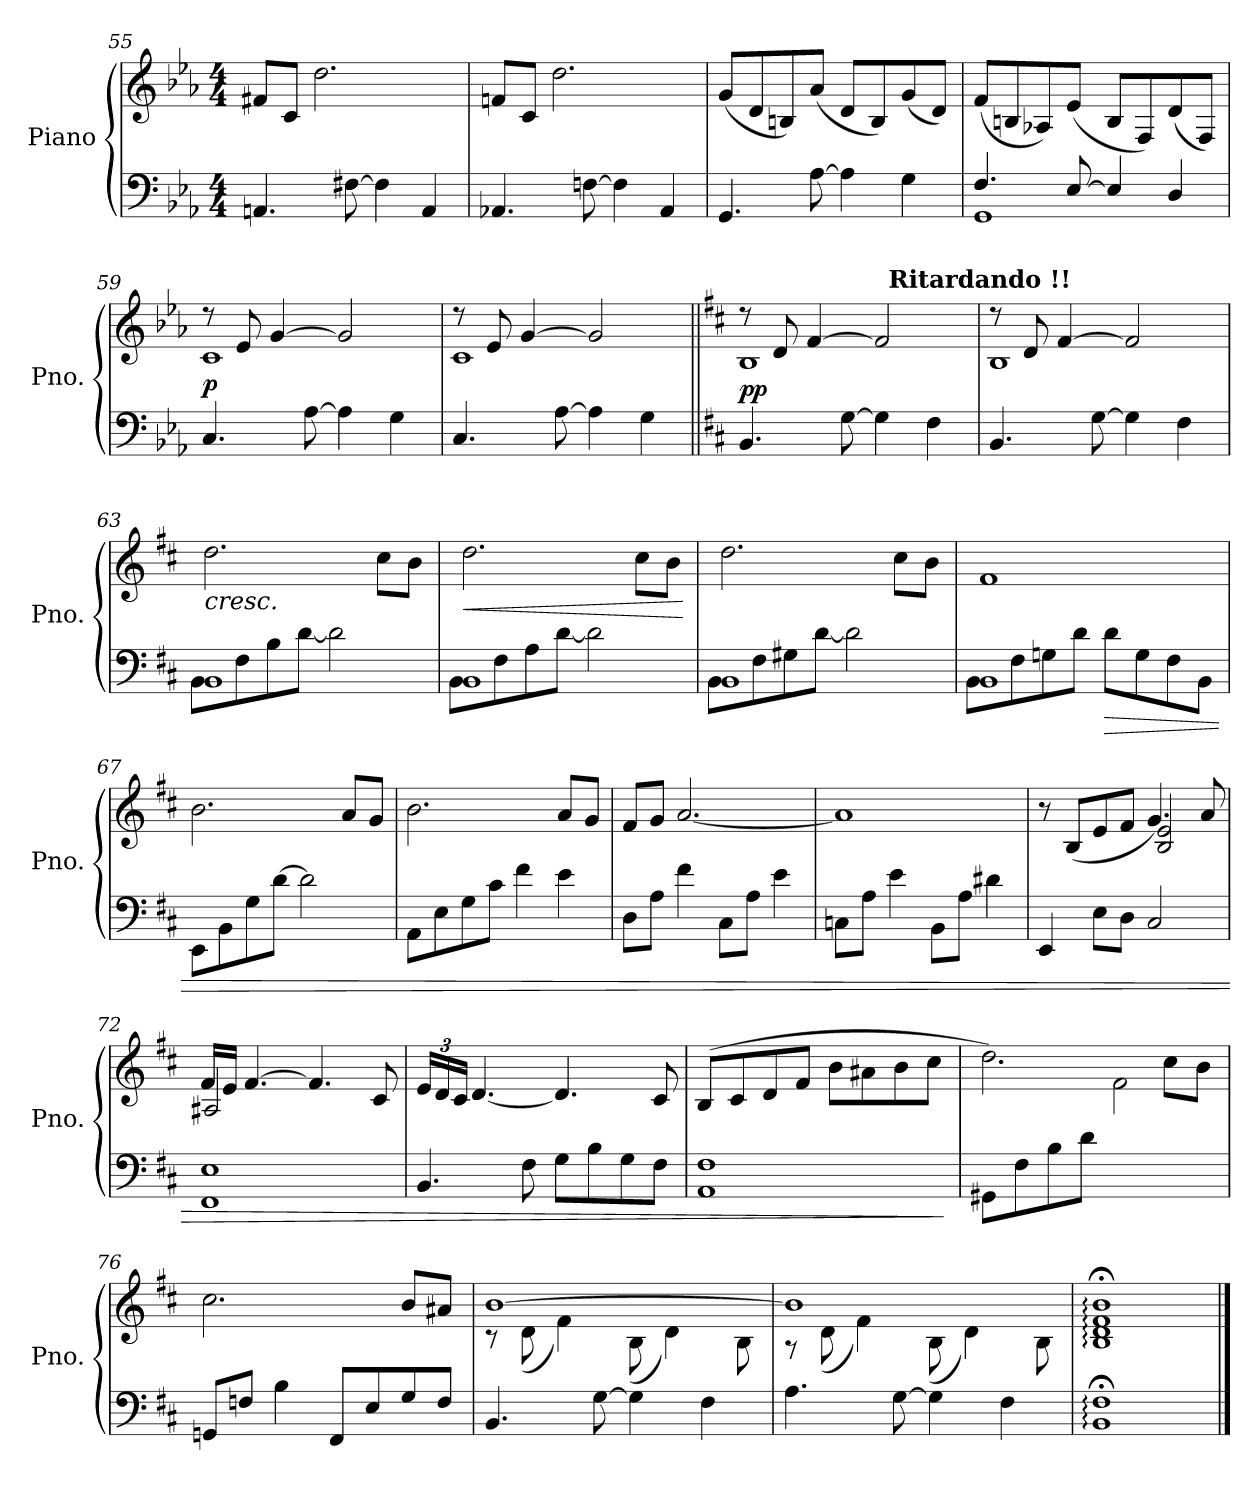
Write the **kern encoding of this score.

**kern	**kern	**dynam
*part1	*part1	*part1
*staff2	*staff1	*staff1/2
*I"Piano	*	*
*I'Pno.	*	*
*clefF4	*clefG2	*
*k[b-e-a-]	*k[b-e-a-]	*
*M4/4	*M4/4	*
=55	=55	=55
4.AAn/	8f#X/L	.
.	8c/J	.
.	2.dd\	.
[8F#X\	.	.
4F#\]	.	.
4AA/	.	.
=56	=56	=56
4.AA-X/	8fn/L	.
.	8c/J	.
.	2.dd\	.
[8Fn\	.	.
4F\]	.	.
4AA-/	.	.
=57	=57	=57
4.GG/	(<8g/L	.
.	8d/	.
.	8Bn/)	.
[8A-\	(<8a-/J	.
4A-\]	8d/L	.
.	8B/)	.
4G\	(<8g/	.
.	8d/J)	.
=58	=58	=58
*^	*	*
4.F/	1GG	(<8f/L	.
.	.	8Bn/	.
.	.	8A-X/)	.
[8E-/	.	(<8e-/J	.
4E-/]	.	8B/L	.
.	.	8F/)	.
4D/	.	(<8d/	.
.	.	8F/J)	.
*v	*v	*	*
!!LO:LB:g=z
=59	=59	=59
*	*^	*
!	!	!	!LO:DY:a=2
4.C/	8r	1c	p
.	8e-/	.	.
.	[4g/	.	.
[8A-\	.	.	.
4A-\]	2g/]	.	.
4G\	.	.	.
=60	=60	=60	=60
4.C/	8r	1c	.
.	8e-/	.	.
.	[4g/	.	.
[8A-\	.	.	.
4A-\]	2g/]	.	.
4G\	.	.	.
=61||	=61||	=61||	=61||
*k[f#c#]	*k[f#c#]	*	*
!	!	!	!LO:DY:a=2
4.BB/	8r	1B	pp
.	8d/	.	.
.	[4f#/	.	.
[8G\	.	.	.
4G\]	2f#/]	.	.
4F#\	.	.	.
!!LO:REH:place=s1:b:enc=none:fs=10:t=Ritardando	!!
=62	=62	=62	=62
4.BB/	8r	1B	.
.	8d/	.	.
.	[4f#/	.	.
[8G\	.	.	.
4G\]	2f#/]	.	.
4F#\	.	.	.
*	*v	*v	*
=63	=63	=63
*^	*	*
!	!	!	!LO:HP:b
1BB	8BB\L	2.dd\	<
.	8F#\	.	.
.	8B\	.	.
.	[8d\J	.	.
.	2d\]	.	.
.	.	8cc#\L	.
.	.	8b\J	.
!!LO:LB:g=z
=64	=64	=64	=64
!	!	!	!LO:HP:b
1BB	8BB\L	2.dd\	<
.	8F#\	.	.
.	8A\	.	.
.	[8d\J	.	.
.	2d\]	.	.
.	.	8cc#\L	.
.	.	8b\J	.
*v	*v	*	*
.	.	[
=65	=65	=65
*^	*	*
1BB	8BB\L	2.dd\	.
.	8F#\	.	.
.	8G#X\	.	.
.	[8d\J	.	.
.	2d\]	.	.
.	.	8cc#\L	.
.	.	8b\J	.
=66	=66	=66	=66
1BB	8BB\L	1f#	.
.	8F#\	.	.
.	8Gn\	.	.
.	8d\J	.	.
!	!	!	!LO:HP:b=2
.	8d\L	.	>
.	8G\	.	.
.	8F#\	.	.
.	8BB\J	.	.
*v	*v	*	*
.	.	[
=67	=67	=67
8EE\L	2.b\	.
8BB\	.	.
8G\	.	.
[8d\J	.	.
2d\]	.	.
.	8a/L	.
.	8g/J	.
=68	=68	=68
8AA\L	2.b\	.
8E\	.	.
8G\	.	.
8c#\J	.	.
4f#\	.	.
4e\	8a/L	.
.	8g/J	.
!!LO:LB:g=z
=69	=69	=69
8D\L	8f#/L	.
8A\J	8g/J	.
4f#\	[2.a/	.
8C#\L	.	.
8A\J	.	.
4e\	.	.
=70	=70	=70
8Cn\L	1a]	.
8A\J	.	.
4e\	.	.
8BB\L	.	.
8A\J	.	.
4d#X\	.	.
=71	=71	=71
*	*^	*
4EE/	8r	2ryy	.
.	(>8B/L	.	.
8E\L	8e/	.	.
8D\J	8f#/J	.	.
2C#/	4.g/)	2B/ 2e/	.
.	8a/	.	.
=72	=72	=72	=72
1FF# 1E	16f#/LL	2A#X/	.
.	16e/JJ	.	.
.	[4.f#/	.	.
.	4.f#/]	2ryy	.
.	8c#/	.	.
*	*v	*v	*
=73	=73	=73
*	*Xbrackettup	*
4.BB/	24e/LL	.
.	24d/	.
.	24c#/JJ	.
.	[4.d/	.
8F#\	.	.
8G\L	4.d/]	.
8B\	.	.
8G\	.	.
8F#\J	8c#/	.
!!LO:PB:g=z
=74	=74	=74
1AA 1F#	(>8B/L	.
.	8c#/	.
.	8d/	.
.	8f#/J	.
.	8b\L	.
.	8a#X\	.
.	8b\	.
.	8cc#\J	.
.	.	]
=75	=75	=75
*	*^	*
(>8GG#X\L	2.dd\)	2ryy	.
8F#\	.	.	.
8B\	.	.	.
8d\J	.	.	.
2ryy	.	2f#\)	.
.	8cc#\L	.	.
.	8b\J	.	.
*	*v	*v	*
=76	=76	=76
8GGn/L	2.cc#\	.
8Fn/J	.	.
4B\	.	.
8FF#/L	.	.
8E/	.	.
8G/	8b/L	.
8F/J	8a#X/J	.
=77	=77	=77
*	*^	*
4.BB/	[1b	8r	.
.	.	(<8d\	.
.	.	4f#\)	.
[8G\	.	.	.
4G\]	.	(<8B\	.
.	.	4d\)	.
4F#\	.	.	.
.	.	8B\	.
=78	=78	=78	=78
4.A\	1b]	8r	.
.	.	(<8d\	.
.	.	4f#\)	.
[8G\	.	.	.
4G\]	.	(<8B\	.
.	.	4d\)	.
4F#\	.	.	.
.	.	8B\	.
*	*v	*v	*
=79	=79	=79
1BB;: 1F#;:	1B;<: 1d;<: 1f#;<: 1b;<:	.
==	==	==
*-	*-	*-
